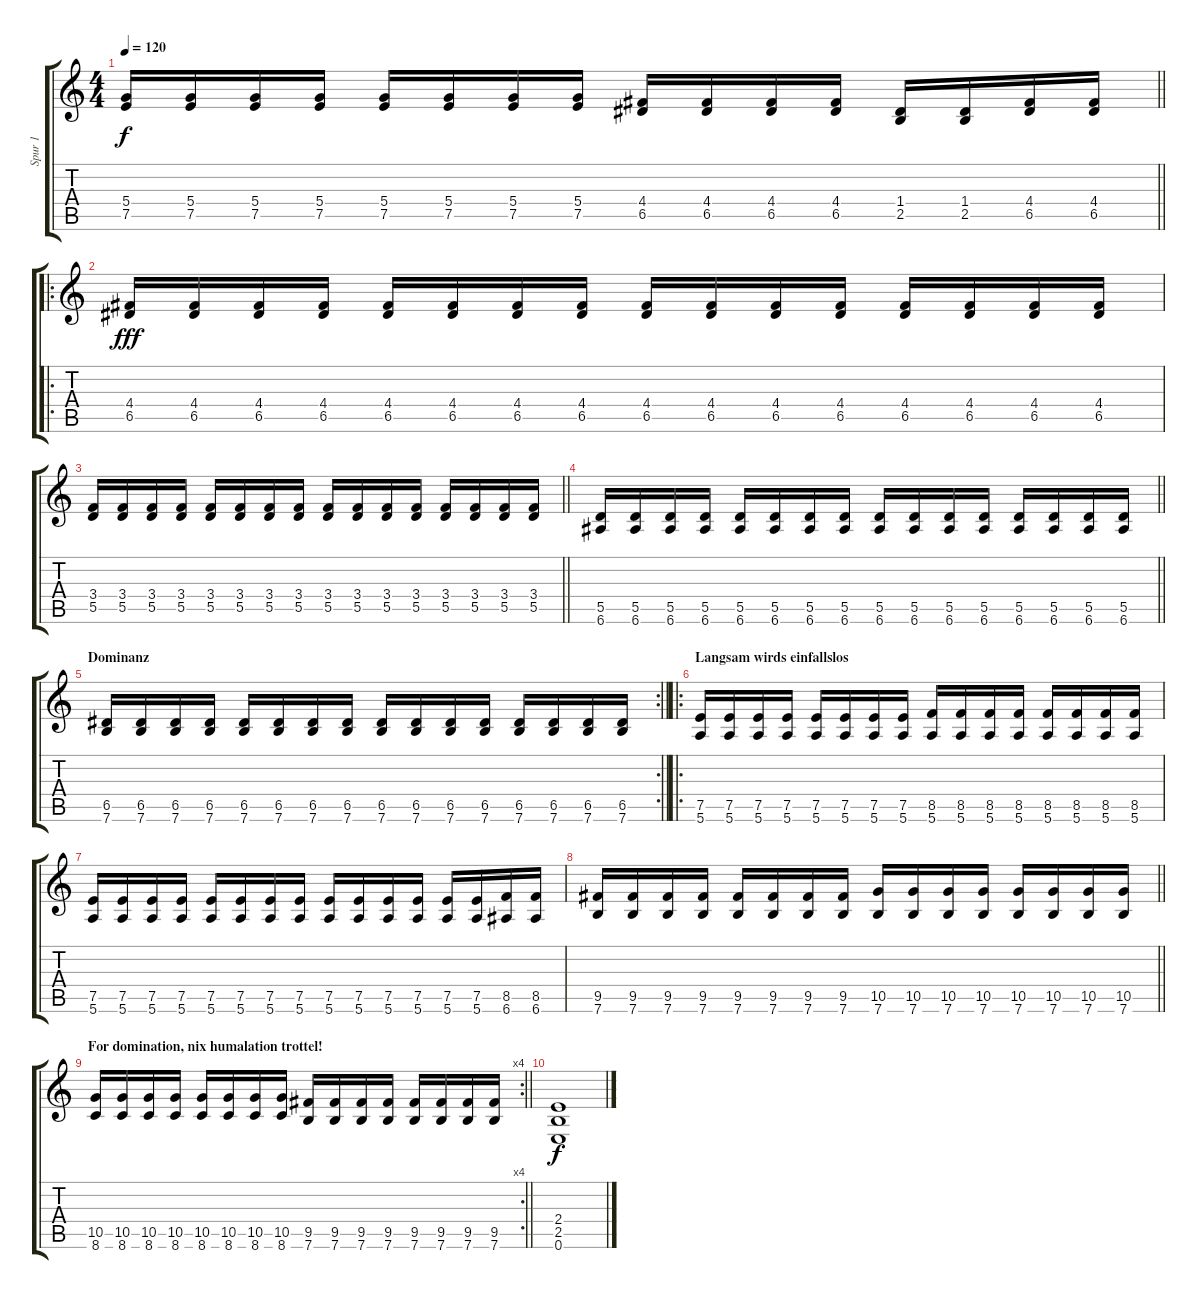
\track ("Spur 1" "Spur 1") {instrument distortionguitar}
\staff {score tabs}
\tuning (E4 B3 G3 D3 A2 E2) {hide}
\ts (4 4)
\tempo 120
\clef g2
\barLineRight lightlight
\ks c
(5.4 7.5).16{dy f} (5.4 7.5).16 (5.4 7.5).16 (5.4 7.5).16 (5.4 7.5).16 (5.4 7.5).16 (5.4 7.5).16 (5.4 7.5).16 (4.4 6.5).16 (4.4 6.5).16 (4.4 6.5).16 (4.4 6.5).16 (1.4 2.5).16 (1.4 2.5).16 (4.4 6.5).16 (4.4 6.5).16 |
\ro
(4.4 6.5).16{dy fff} (4.4 6.5).16 (4.4 6.5).16 (4.4 6.5).16 (4.4 6.5).16 (4.4 6.5).16 (4.4 6.5).16 (4.4 6.5).16 (4.4 6.5).16 (4.4 6.5).16 (4.4 6.5).16 (4.4 6.5).16 (4.4 6.5).16 (4.4 6.5).16 (4.4 6.5).16 (4.4 6.5).16 |
\barLineRight lightlight
(3.4 5.5).16 (3.4 5.5).16 (3.4 5.5).16 (3.4 5.5).16 (3.4 5.5).16 (3.4 5.5).16 (3.4 5.5).16 (3.4 5.5).16 (3.4 5.5).16 (3.4 5.5).16 (3.4 5.5).16 (3.4 5.5).16 (3.4 5.5).16 (3.4 5.5).16 (3.4 5.5).16 (3.4 5.5).16 |
\barLineRight lightlight
(5.5 6.6).16 (5.5 6.6).16 (5.5 6.6).16 (5.5 6.6).16 (5.5 6.6).16 (5.5 6.6).16 (5.5 6.6).16 (5.5 6.6).16 (5.5 6.6).16 (5.5 6.6).16 (5.5 6.6).16 (5.5 6.6).16 (5.5 6.6).16 (5.5 6.6).16 (5.5 6.6).16 (5.5 6.6).16 |
\rc 2
\section ("" "Dominanz")
\barLineRight lightlight
(6.5 7.6).16 (6.5 7.6).16 (6.5 7.6).16 (6.5 7.6).16 (6.5 7.6).16 (6.5 7.6).16 (6.5 7.6).16 (6.5 7.6).16 (6.5 7.6).16 (6.5 7.6).16 (6.5 7.6).16 (6.5 7.6).16 (6.5 7.6).16 (6.5 7.6).16 (6.5 7.6).16 (6.5 7.6).16 |
\ro
\section ("" "Langsam wirds einfallslos")
(7.5 5.6).16 (7.5 5.6).16 (7.5 5.6).16 (7.5 5.6).16 (7.5 5.6).16 (7.5 5.6).16 (7.5 5.6).16 (7.5 5.6).16 (8.5 5.6).16 (8.5 5.6).16 (8.5 5.6).16 (8.5 5.6).16 (8.5 5.6).16 (8.5 5.6).16 (8.5 5.6).16 (8.5 5.6).16 |
(7.5 5.6).16 (7.5 5.6).16 (7.5 5.6).16 (7.5 5.6).16 (7.5 5.6).16 (7.5 5.6).16 (7.5 5.6).16 (7.5 5.6).16 (7.5 5.6).16 (7.5 5.6).16 (7.5 5.6).16 (7.5 5.6).16 (7.5 5.6).16 (7.5 5.6).16 (8.5 6.6).16 (8.5 6.6).16 |
\barLineRight lightlight
(9.5 7.6).16 (9.5 7.6).16 (9.5 7.6).16 (9.5 7.6).16 (9.5 7.6).16 (9.5 7.6).16 (9.5 7.6).16 (9.5 7.6).16 (10.5 7.6).16 (10.5 7.6).16 (10.5 7.6).16 (10.5 7.6).16 (10.5 7.6).16 (10.5 7.6).16 (10.5 7.6).16 (10.5 7.6).16 |
\rc 4
\section ("" "For domination, nix humalation trottel!")
\barLineRight lightlight
(10.5 8.6).16 (10.5 8.6).16 (10.5 8.6).16 (10.5 8.6).16 (10.5 8.6).16 (10.5 8.6).16 (10.5 8.6).16 (10.5 8.6).16 (9.5 7.6).16 (9.5 7.6).16 (9.5 7.6).16 (9.5 7.6).16 (9.5 7.6).16 (9.5 7.6).16 (9.5 7.6).16 (9.5 7.6).16 |
(2.4 2.5 0.6).1{dy f}
